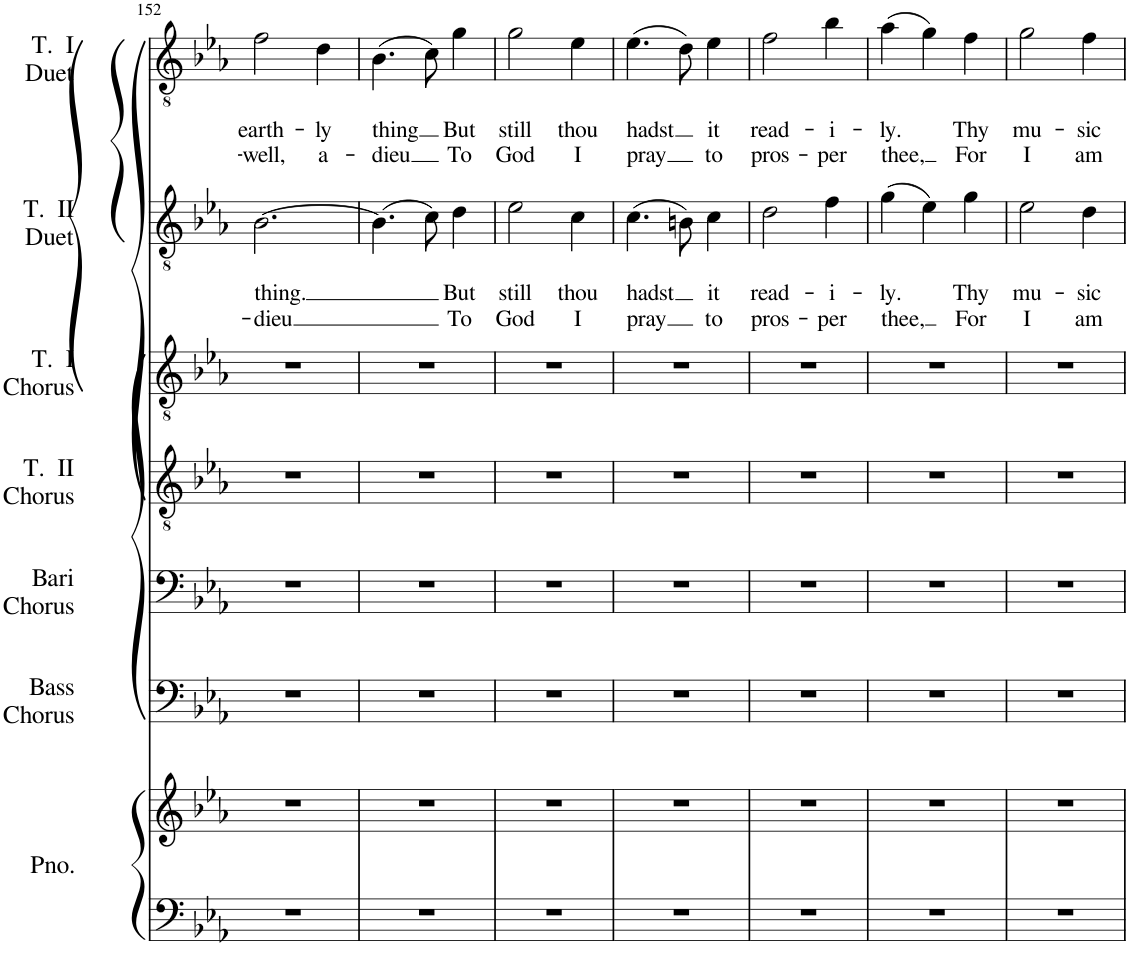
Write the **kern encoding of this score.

**kern	**kern	**kern	**kern	**kern	**kern	**kern	**text	**text	**text	**kern	**text	**text	**text
*part7	*part7	*part6	*part5	*part4	*part3	*part2	*part2	*part2	*part2	*part1	*part1	*part1	*part1
*staff8	*staff7	*staff6	*staff5	*staff4	*staff3	*staff2	*staff2	*staff2	*staff2	*staff1	*staff1	*staff1	*staff1
*I"Piano	*	*I"Bass Chorus	*I"Baritone Chorus	*I"Tenor II Chorus	*I"Tenor I Chorus	*I"Tenor II Duet	*	*	*	*I"Tenor I Duet	*	*	*
*I'Pno.	*	*I'Bass Chorus	*I'Bari Chorus	*I'T.  II Chorus	*I'T.  I Chorus	*I'T.  II Duet	*	*	*	*I'T.  I Duet	*	*	*
!!LO:PB:g=z
*clefF4	*clefG2	*clefF4	*clefF4	*clefGv2	*clefGv2	*clefGv2	*	*	*	*clefGv2	*	*	*
*k[b-e-a-]	*k[b-e-a-]	*k[b-e-a-]	*k[b-e-a-]	*k[b-e-a-]	*k[b-e-a-]	*k[b-e-a-]	*	*	*	*k[b-e-a-]	*	*	*
*M3/4	*M3/4	*M3/4	*M3/4	*M3/4	*M3/4	*M3/4	*	*	*	*M3/4	*	*	*
=152	=152	=152	=152	=152	=152	=152	=152	=152	=152	=152	=152	=152	=152
!	!	!	!	!	!	!	!	!LO:LY:b	!LO:LY:b	!	!	!LO:LY:b	!LO:LY:b
2.r	2.r	2.r	2.r	2.r	2.r	[2.B-\	.	thing.	-dieu	2f\	.	earth-	-well,
!	!	!	!	!	!	!	!	!	!	!	!	!LO:LY:b	!LO:LY:b
.	.	.	.	.	.	.	.	.	.	4d\	.	-ly	a-
=153	=153	=153	=153	=153	=153	=153	=153	=153	=153	=153	=153	=153	=153
!	!	!	!	!	!	!	!	!	!	!	!	!LO:LY:b	!LO:LY:b
2.r	2.r	2.r	2.r	2.r	2.r	(4.B-\]	.	.	.	(4.B-\	.	thing	-dieu
.	.	.	.	.	.	8c\)	.	.	.	8c\)	.	.	.
!	!	!	!	!	!	!	!	!LO:LY:b	!LO:LY:b	!	!	!LO:LY:b	!LO:LY:b
.	.	.	.	.	.	4d\	.	But	To	4g\	.	But	To
=154	=154	=154	=154	=154	=154	=154	=154	=154	=154	=154	=154	=154	=154
!	!	!	!	!	!	!	!	!LO:LY:b	!LO:LY:b	!	!	!LO:LY:b	!LO:LY:b
2.r	2.r	2.r	2.r	2.r	2.r	2e-\	.	still	God	2g\	.	still	God
!	!	!	!	!	!	!	!	!LO:LY:b	!LO:LY:b	!	!	!LO:LY:b	!LO:LY:b
.	.	.	.	.	.	4c\	.	thou	I	4e-\	.	thou	I
=155	=155	=155	=155	=155	=155	=155	=155	=155	=155	=155	=155	=155	=155
!	!	!	!	!	!	!	!	!LO:LY:b	!LO:LY:b	!	!	!LO:LY:b	!LO:LY:b
2.r	2.r	2.r	2.r	2.r	2.r	(4.c\	.	hadst	pray	(4.e-\	.	hadst	pray
.	.	.	.	.	.	8Bn\)	.	.	.	8d\)	.	.	.
!	!	!	!	!	!	!	!	!LO:LY:b	!LO:LY:b	!	!	!LO:LY:b	!LO:LY:b
.	.	.	.	.	.	4c\	.	it	to	4e-\	.	it	to
=156	=156	=156	=156	=156	=156	=156	=156	=156	=156	=156	=156	=156	=156
!	!	!	!	!	!	!	!	!LO:LY:b	!LO:LY:b	!	!	!LO:LY:b	!LO:LY:b
2.r	2.r	2.r	2.r	2.r	2.r	2d\	.	read-	pros-	2f\	.	read-	pros-
!	!	!	!	!	!	!	!	!LO:LY:b	!LO:LY:b	!	!	!LO:LY:b	!LO:LY:b
.	.	.	.	.	.	4f\	.	-i-	-per	4b-\	.	-i-	-per
=157	=157	=157	=157	=157	=157	=157	=157	=157	=157	=157	=157	=157	=157
!	!	!	!	!	!	!	!	!LO:LY:b	!LO:LY:b	!	!	!LO:LY:b	!LO:LY:b
2.r	2.r	2.r	2.r	2.r	2.r	(4g\	.	-ly.	thee,	(4a-\	.	-ly.	thee,
.	.	.	.	.	.	4e-\)	.	.	.	4g\)	.	.	.
!	!	!	!	!	!	!	!	!LO:LY:b	!LO:LY:b	!	!	!LO:LY:b	!LO:LY:b
.	.	.	.	.	.	4g\	.	Thy	For	4f\	.	Thy	For
=158	=158	=158	=158	=158	=158	=158	=158	=158	=158	=158	=158	=158	=158
!	!	!	!	!	!	!	!	!LO:LY:b	!LO:LY:b	!	!	!LO:LY:b	!LO:LY:b
2.r	2.r	2.r	2.r	2.r	2.r	2e-\	.	mu-	I	2g\	.	mu-	I
!	!	!	!	!	!	!	!	!LO:LY:b	!LO:LY:b	!	!	!LO:LY:b	!LO:LY:b
.	.	.	.	.	.	4d\	.	-sic	am	4f\	.	-sic	am
=	=	=	=	=	=	=	=	=	=	=	=	=	=
*-	*-	*-	*-	*-	*-	*-	*-	*-	*-	*-	*-	*-	*-
